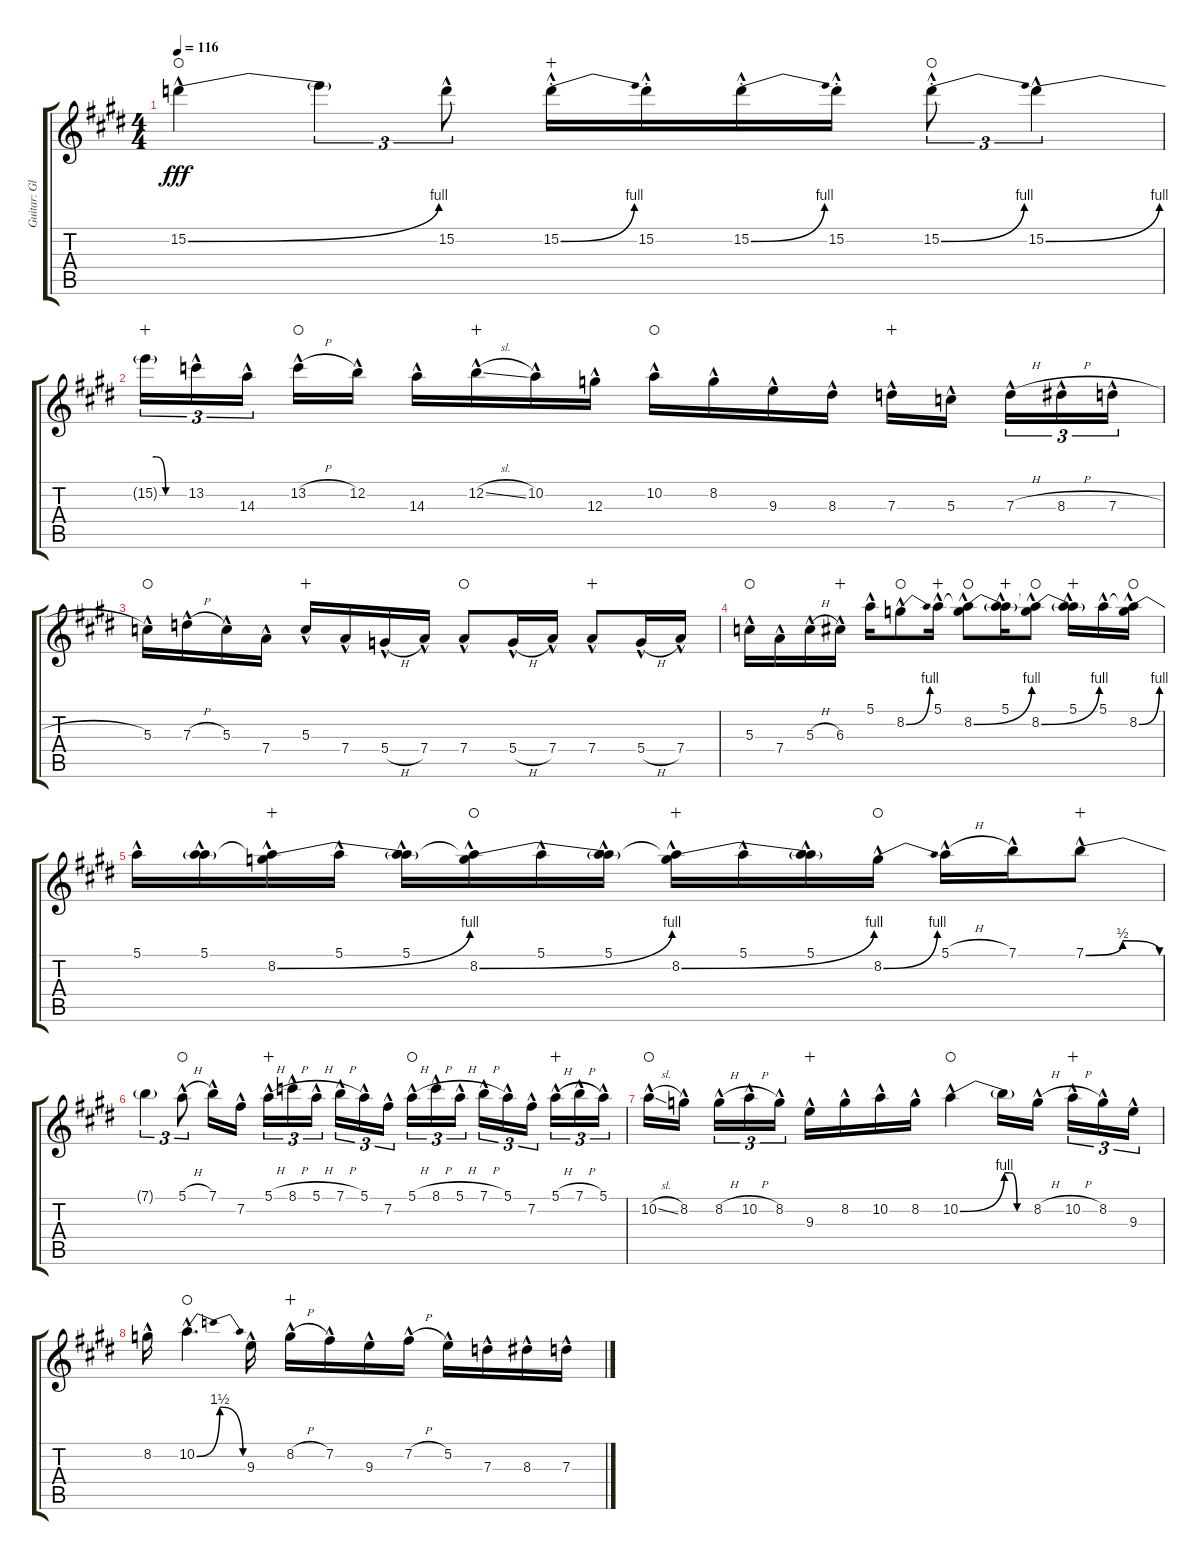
\track ("Guitar: Glenn" "Guitar: Gl") {instrument distortionguitar}
\staff {score tabs}
\tuning (E4 B3 G3 D3 A2 E2) {hide}
\ts (4 4)
\tempo 116
\clef g2
\ks e
15.2{be (bend 0 0 60 4) hac}.4{dy fff waho} 15.2{t}.4{tu (3 2)} 15.2{hac}.8{tu (3 2)} 15.2{be (bend 0 0 60 4) hac st}.16{wahc} 15.2{hac st}.16 15.2{be (bend 0 0 60 4) hac st}.16 15.2{hac st}.16 15.2{be (bend 0 0 60 4) hac st}.8{tu (3 2) waho} 15.2{be (bend 0 0 60 4) hac}.4{tu (3 2)} |
15.2{be (custom 0 4 15 4 30 0 60 0) t}.16{tu (3 2) wahc} 13.2{hac}.16{tu (3 2)} 14.3{hac}.16{tu (3 2) beam splitsecondary} 13.2{h hac}.16{waho} 12.2{hac}.16 14.3{hac}.16 12.2{sl hac}.16{wahc} 10.2{hac}.16 12.3{hac}.16 10.2{hac}.16{waho} 8.2{hac}.16 9.3{hac}.16 8.3{hac}.16 7.3{hac}.16{wahc} 5.3{hac}.16{beam splitsecondary} 7.3{h hac}.16{tu (3 2)} 8.3{h hac}.16{tu (3 2)} 7.3{h hac}.16{tu (3 2)} |
5.3{hac}.16{waho} 7.3{h hac}.16 5.3{hac}.16 7.4{hac}.16 5.3{hac}.16{wahc} 7.4{hac}.16 5.4{h hac}.16 7.4{hac}.16 7.4{hac}.8{waho} 5.4{h hac}.16 7.4{hac}.16 7.4{hac}.8{wahc} 5.4{h hac}.16 7.4{hac}.16 |
5.3{hac}.16{waho} 7.4{hac}.16 5.3{h hac}.16 6.3{hac}.16{wahc} 5.1{hac}.16 8.2{be (bend 0 0 60 4) hac}.8{waho} 5.1{hac}.16{wahc} (5.1{t} 8.2{be (bend 0 0 60 4) hac}).8{waho} (5.1{hac} 8.2{t}).16{wahc} (5.1{t} 8.2{be (bend 0 0 60 4) hac}).8{waho} (5.1{hac} 8.2{t}).16{wahc} 5.1{hac}.16 (5.1{t} 8.2{be (bend 0 0 60 4) hac}).16{waho} |
5.1{hac}.16 (5.1{hac} 8.2{t}).16 (5.1{t} 8.2{be (bend 0 0 60 4) hac}).16{wahc} 5.1{hac}.16 (5.1{hac} 8.2{t}).16 (5.1{t} 8.2{be (bend 0 0 60 4) hac}).16{waho} 5.1{hac}.16 (5.1{hac} 8.2{t}).16 (5.1{t} 8.2{be (bend 0 0 60 4) hac}).16{wahc} 5.1{hac}.16 (5.1{hac} 8.2{t}).16 8.2{be (bend 0 0 60 4) hac}.16{waho} 5.1{h hac}.16 7.1{hac}.16 7.1{be (bendrelease 0 0 15 2 51 2 60 0) hac}.8{wahc} |
7.1{t}.4{tu (3 2)} 5.1{h hac}.8{tu (3 2) waho} 7.1{hac}.16 7.2{hac}.16{beam splitsecondary} 5.1{h hac}.16{tu (3 2) wahc} 8.1{h hac}.16{tu (3 2)} 5.1{h hac}.16{tu (3 2)} 7.1{h hac}.16{tu (3 2)} 5.1{hac}.16{tu (3 2)} 7.2{hac}.16{tu (3 2) beam splitsecondary} 5.1{h hac}.16{tu (3 2) waho} 8.1{h hac}.16{tu (3 2)} 5.1{h hac}.16{tu (3 2)} 7.1{h hac}.16{tu (3 2)} 5.1{hac}.16{tu (3 2)} 7.2{hac}.16{tu (3 2) beam splitsecondary} 5.1{h hac}.16{tu (3 2) wahc} 7.1{h hac}.16{tu (3 2)} 5.1{hac}.16{tu (3 2)} |
10.2{sl hac}.16{waho} 8.2{hac}.16{beam splitsecondary} 8.2{h hac}.16{tu (3 2)} 10.2{h hac}.16{tu (3 2)} 8.2{hac}.16{tu (3 2)} 9.3{hac}.16{wahc} 8.2{hac}.16 10.2{hac}.16 8.2{hac}.16 10.2{be (bend 0 0 60 4) hac}.4{waho} 10.2{be (custom 0 4 15 4 30 0 60 0) t}.16 8.2{h hac}.16{beam splitsecondary} 10.2{h hac}.16{tu (3 2) wahc} 8.2{hac}.16{tu (3 2)} 9.3{hac}.16{tu (3 2)} |
8.2{hac}.16 10.2{be (bendrelease 0 0 24 6 50 6 60 0) hac}.4{d waho} 9.3{hac}.16 8.2{h hac}.16{wahc} 7.2{hac}.16 9.3{hac}.16 7.2{h hac}.16 5.2{hac}.16 7.3{hac}.16 8.3{hac}.16 7.3{hac}.16
